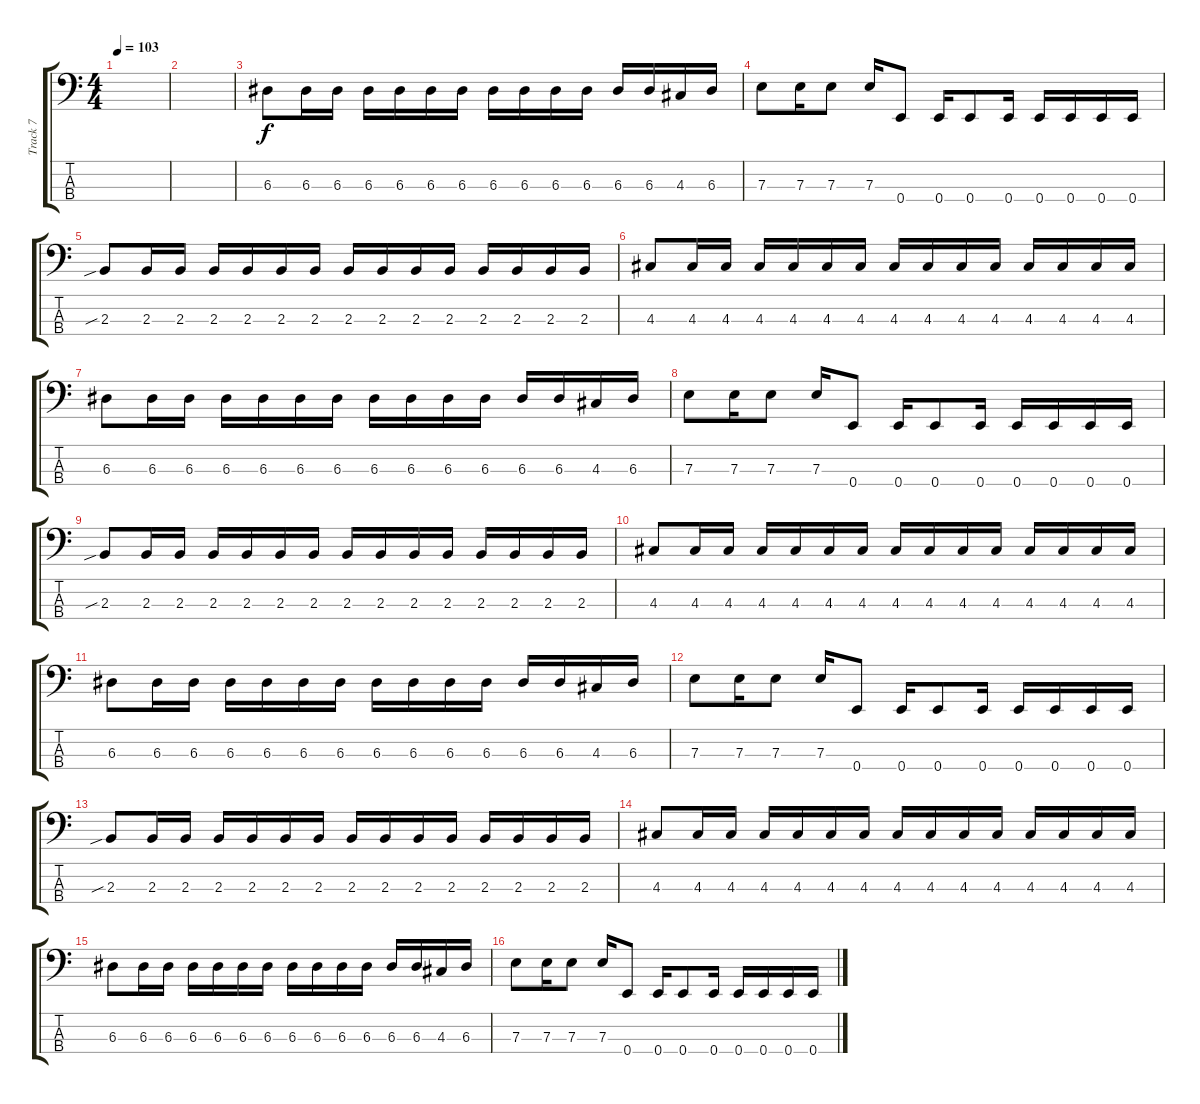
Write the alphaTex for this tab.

\track ("Track 7" "Track 7") {instrument fretlessbass}
\staff {score tabs}
\tuning (G2 D2 A1 E1) {hide}
\ts (4 4)
\tempo 103
\clef f4
\ks c
|
|
6.3.8 6.3.16 6.3.16 6.3.16 6.3.16 6.3.16 6.3.16 6.3.16 6.3.16 6.3.16 6.3.16 6.3.16 6.3.16 4.3.16 6.3.16 |
7.3.8 7.3.16 7.3.8 7.3.16 0.4.8 0.4.16 0.4.8 0.4.16 0.4.16 0.4.16 0.4.16 0.4.16 |
2.3{sib}.8 2.3.16 2.3.16 2.3.16 2.3.16 2.3.16 2.3.16 2.3.16 2.3.16 2.3.16 2.3.16 2.3.16 2.3.16 2.3.16 2.3.16 |
4.3.8 4.3.16 4.3.16 4.3.16 4.3.16 4.3.16 4.3.16 4.3.16 4.3.16 4.3.16 4.3.16 4.3.16 4.3.16 4.3.16 4.3.16 |
6.3.8 6.3.16 6.3.16 6.3.16 6.3.16 6.3.16 6.3.16 6.3.16 6.3.16 6.3.16 6.3.16 6.3.16 6.3.16 4.3.16 6.3.16 |
7.3.8 7.3.16 7.3.8 7.3.16 0.4.8 0.4.16 0.4.8 0.4.16 0.4.16 0.4.16 0.4.16 0.4.16 |
2.3{sib}.8 2.3.16 2.3.16 2.3.16 2.3.16 2.3.16 2.3.16 2.3.16 2.3.16 2.3.16 2.3.16 2.3.16 2.3.16 2.3.16 2.3.16 |
4.3.8 4.3.16 4.3.16 4.3.16 4.3.16 4.3.16 4.3.16 4.3.16 4.3.16 4.3.16 4.3.16 4.3.16 4.3.16 4.3.16 4.3.16 |
6.3.8 6.3.16 6.3.16 6.3.16 6.3.16 6.3.16 6.3.16 6.3.16 6.3.16 6.3.16 6.3.16 6.3.16 6.3.16 4.3.16 6.3.16 |
7.3.8 7.3.16 7.3.8 7.3.16 0.4.8 0.4.16 0.4.8 0.4.16 0.4.16 0.4.16 0.4.16 0.4.16 |
2.3{sib}.8 2.3.16 2.3.16 2.3.16 2.3.16 2.3.16 2.3.16 2.3.16 2.3.16 2.3.16 2.3.16 2.3.16 2.3.16 2.3.16 2.3.16 |
4.3.8 4.3.16 4.3.16 4.3.16 4.3.16 4.3.16 4.3.16 4.3.16 4.3.16 4.3.16 4.3.16 4.3.16 4.3.16 4.3.16 4.3.16 |
6.3.8 6.3.16 6.3.16 6.3.16 6.3.16 6.3.16 6.3.16 6.3.16 6.3.16 6.3.16 6.3.16 6.3.16 6.3.16 4.3.16 6.3.16 |
7.3.8 7.3.16 7.3.8 7.3.16 0.4.8 0.4.16 0.4.8 0.4.16 0.4.16 0.4.16 0.4.16 0.4.16
